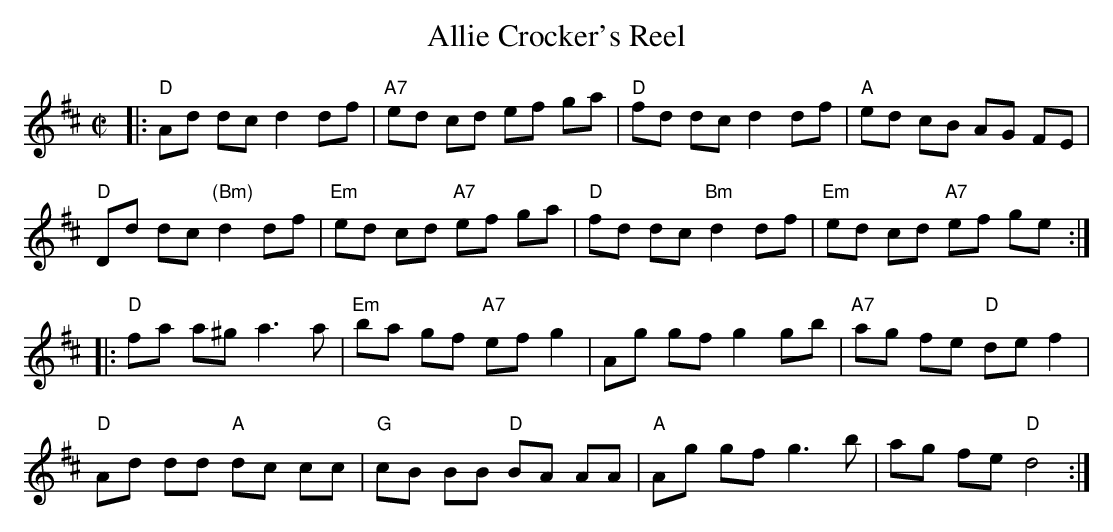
X:1
T: Allie Crocker's Reel
M: C|
L: 1/8
K: D
|:\
"D"Ad dc d2 df | "A7"ed cd ef ga | "D"fd dc d2 df | "A"ed cB AG FE |
"D"Dd dc "(Bm)"d2 df | "Em"ed cd "A7"ef ga | "D"fd dc "Bm"d2 df | "Em"ed cd "A7"ef ge :|
|:\
"D"fa a^g a3 a | "Em"ba gf "A7"ef g2 | Ag gf g2 gb | "A7"ag fe "D"de f2 |
"D"Ad dd "A"dc cc | "G"cB BB "D"BA AA | "A"Ag gf g3 b | ag fe "D"d4 :|
